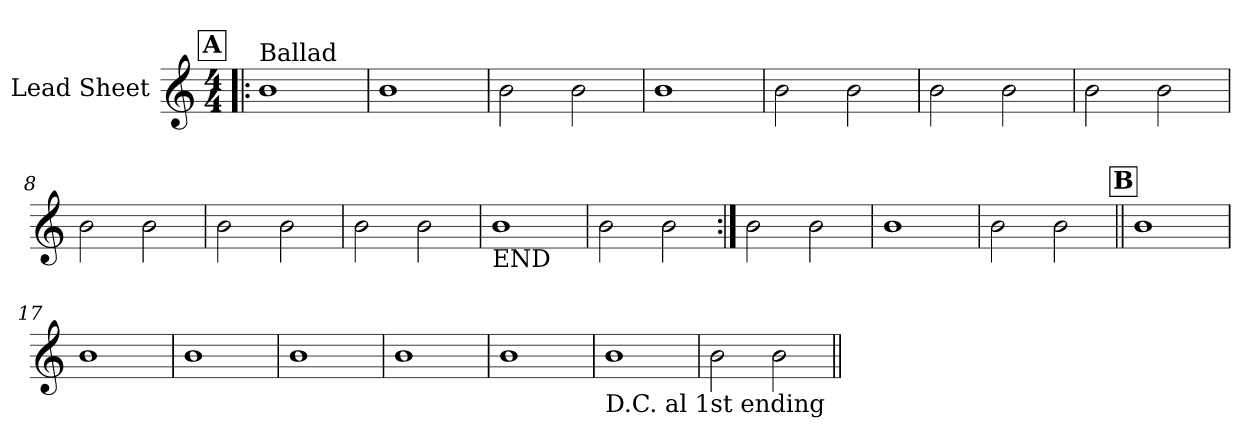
**kern
*part1
*staff1
*I"Lead Sheet
*clefG2
*k[]
*M4/4
!!LO:REH:place=s1:a:fs=14:t=A
=1!|:
!LO:TX:a:t=Ballad
1b
=2
1b
=3
2b\
2b\
=4
1b
!!LO:LB:g=z
=5
2b\
2b\
=6
2b\
2b\
=7
2b\
2b\
=8
2b\
2b\
!!LO:LB:g=z
=9
2b\
2b\
=10
2b\
2b\
=11
!LO:TX:b:t=END
1b
=12
2b\
2b\
!!LO:LB:g=z
=13:|!
2b\
2b\
=14
1b
=15
2b\
2b\
!!LO:LB:g=z
!!LO:REH:place=s1:a:fs=14:t=B
=16||
1b
=17
1b
=18
1b
=19
1b
!!LO:LB:g=z
=20
1b
=21
1b
=22
!LO:TX:b:t=D.C. al 1st ending
1b
=23
2b\
2b\
=||
*-
